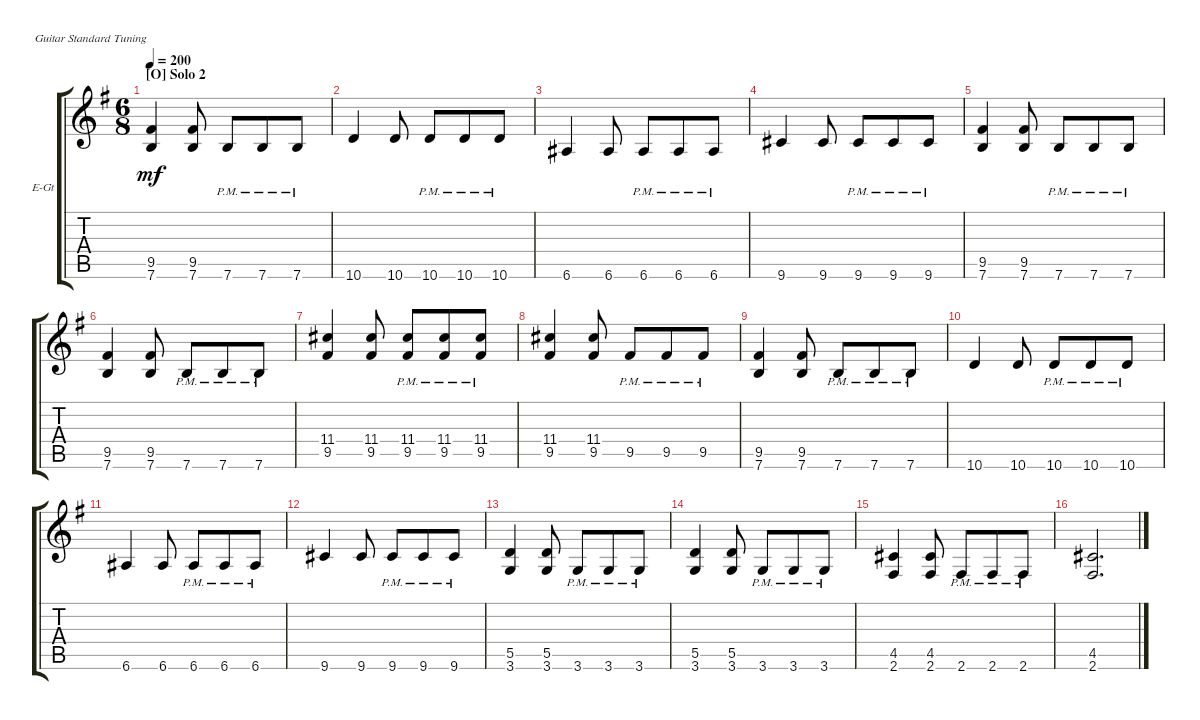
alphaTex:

\bracketExtendMode groupsimilarinstruments
\firstSystemTrackNameOrientation horizontal
\otherSystemsTrackNameOrientation horizontal
\track ("Electric Guitar 1" "E-Gt") {instrument distortionguitar}
\staff {score tabs}
\tuning (E4 B3 G3 D3 A2 E2)
\ts (6 8)
\section ("O" "Solo 2")
\tempo 200
\clef g2
\ks eminor
(7.6 9.5).4{dy mf} (7.6 9.5).8 7.6{pm}.8 7.6{pm}.8 7.6{pm}.8 |
10.6.4 10.6.8 10.6{pm}.8 10.6{pm}.8 10.6{pm}.8 |
6.6.4 6.6.8 6.6{pm}.8 6.6{pm}.8 6.6{pm}.8 |
9.6.4 9.6.8 9.6{pm}.8 9.6{pm}.8 9.6{pm}.8 |
(7.6 9.5).4 (7.6 9.5).8 7.6{pm}.8 7.6{pm}.8 7.6{pm}.8 |
(7.6 9.5).4 (7.6 9.5).8 7.6{pm}.8 7.6{pm}.8 7.6{pm}.8 |
(9.5 11.4).4 (9.5 11.4).8 (11.4{pm} 9.5{pm}).8 (11.4{pm} 9.5{pm}).8 (11.4{pm} 9.5{pm}).8 |
(9.5 11.4).4 (9.5 11.4).8 9.5{pm}.8 9.5{pm}.8 9.5{pm}.8 |
(7.6 9.5).4 (7.6 9.5).8 7.6{pm}.8 7.6{pm}.8 7.6{pm}.8 |
10.6.4 10.6.8 10.6{pm}.8 10.6{pm}.8 10.6{pm}.8 |
6.6.4 6.6.8 6.6{pm}.8 6.6{pm}.8 6.6{pm}.8 |
9.6.4 9.6.8 9.6{pm}.8 9.6{pm}.8 9.6{pm}.8 |
(3.6 5.5).4 (3.6 5.5).8 3.6{pm}.8 3.6{pm}.8 3.6{pm}.8 |
(3.6 5.5).4 (3.6 5.5).8 3.6{pm}.8 3.6{pm}.8 3.6{pm}.8 |
(2.6 4.5).4 (2.6 4.5).8 2.6{pm}.8 2.6{pm}.8 2.6{pm}.8 |
(2.6 4.5).2{d}
